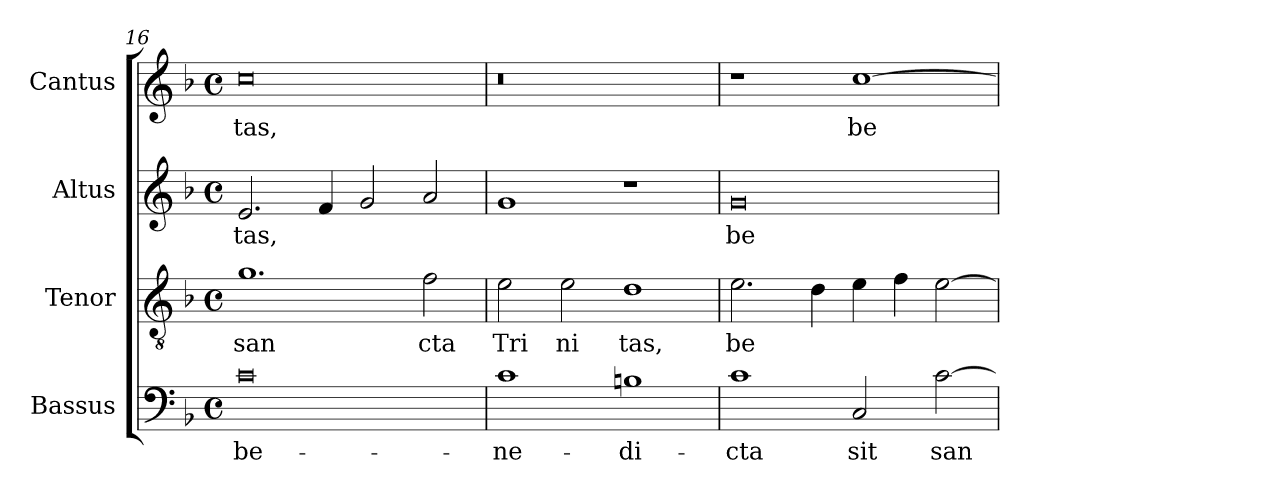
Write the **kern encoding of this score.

**kern	**text	**kern	**text	**kern	**text	**kern	**text
*part4	*part4	*part3	*part3	*part2	*part2	*part1	*part1
*staff4	*staff4	*staff3	*staff3	*staff2	*staff2	*staff1	*staff1
*I"Bassus	*	*I"Tenor	*	*I"Altus	*	*I"Cantus	*
*clefF4	*	*clefGv2	*	*clefG2	*	*clefG2	*
*k[b-]	*	*k[b-]	*	*k[b-]	*	*k[b-]	*
*F:	*	*F:	*	*F:	*	*F:	*
*M4/4	*	*M4/4	*	*M4/4	*	*M4/4	*
*met(c)	*	*met(c)	*	*met(c)	*	*met(c)	*
=16	=16	=16	=16	=16	=16	=16	=16
!	!LO:LY:b:cj	!	!LO:LY:b:cj	!	!LO:LY:b	!	!LO:LY:b:cj
0c	be-	1.g	san	2.e/	-tas,	0cc	tas,
.	.	.	.	4f/	.	.	.
.	.	.	.	2g/	.	.	.
!	!	!	!LO:LY:b:cj	!	!	!	!
.	.	2f\	cta	2a/	.	.	.
=17	=17	=17	=17	=17	=17	=17	=17
!	!LO:LY:b:cj	!	!LO:LY:b:cj	!	!	!	!
1c	-ne-	2e\	Tri	1g	.	0r	.
!	!	!	!LO:LY:b:cj	!	!	!	!
.	.	2e\	ni	.	.	.	.
!	!LO:LY:b:cj	!	!LO:LY:b:cj	!	!	!	!
1Bn	-di-	1d	tas,	1r	.	.	.
=18	=18	=18	=18	=18	=18	=18	=18
!	!LO:LY:b:cj	!	!LO:LY:b:cj	!	!LO:LY:b:cj	!	!
1c	-cta	2.e\	be	0g	be-	1r	.
.	.	4d\	.	.	.	.	.
!	!LO:LY:b:cj	!	!	!	!	!	!LO:LY:b:cj
2C/	sit	4e\	.	.	.	[<1cc	be
.	.	4f\	.	.	.	.	.
!	!LO:LY:b	!	!	!	!	!	!
[>2c\	san-	[>2e\	.	.	.	.	.
=	=	=	=	=	=	=	=
*-	*-	*-	*-	*-	*-	*-	*-
